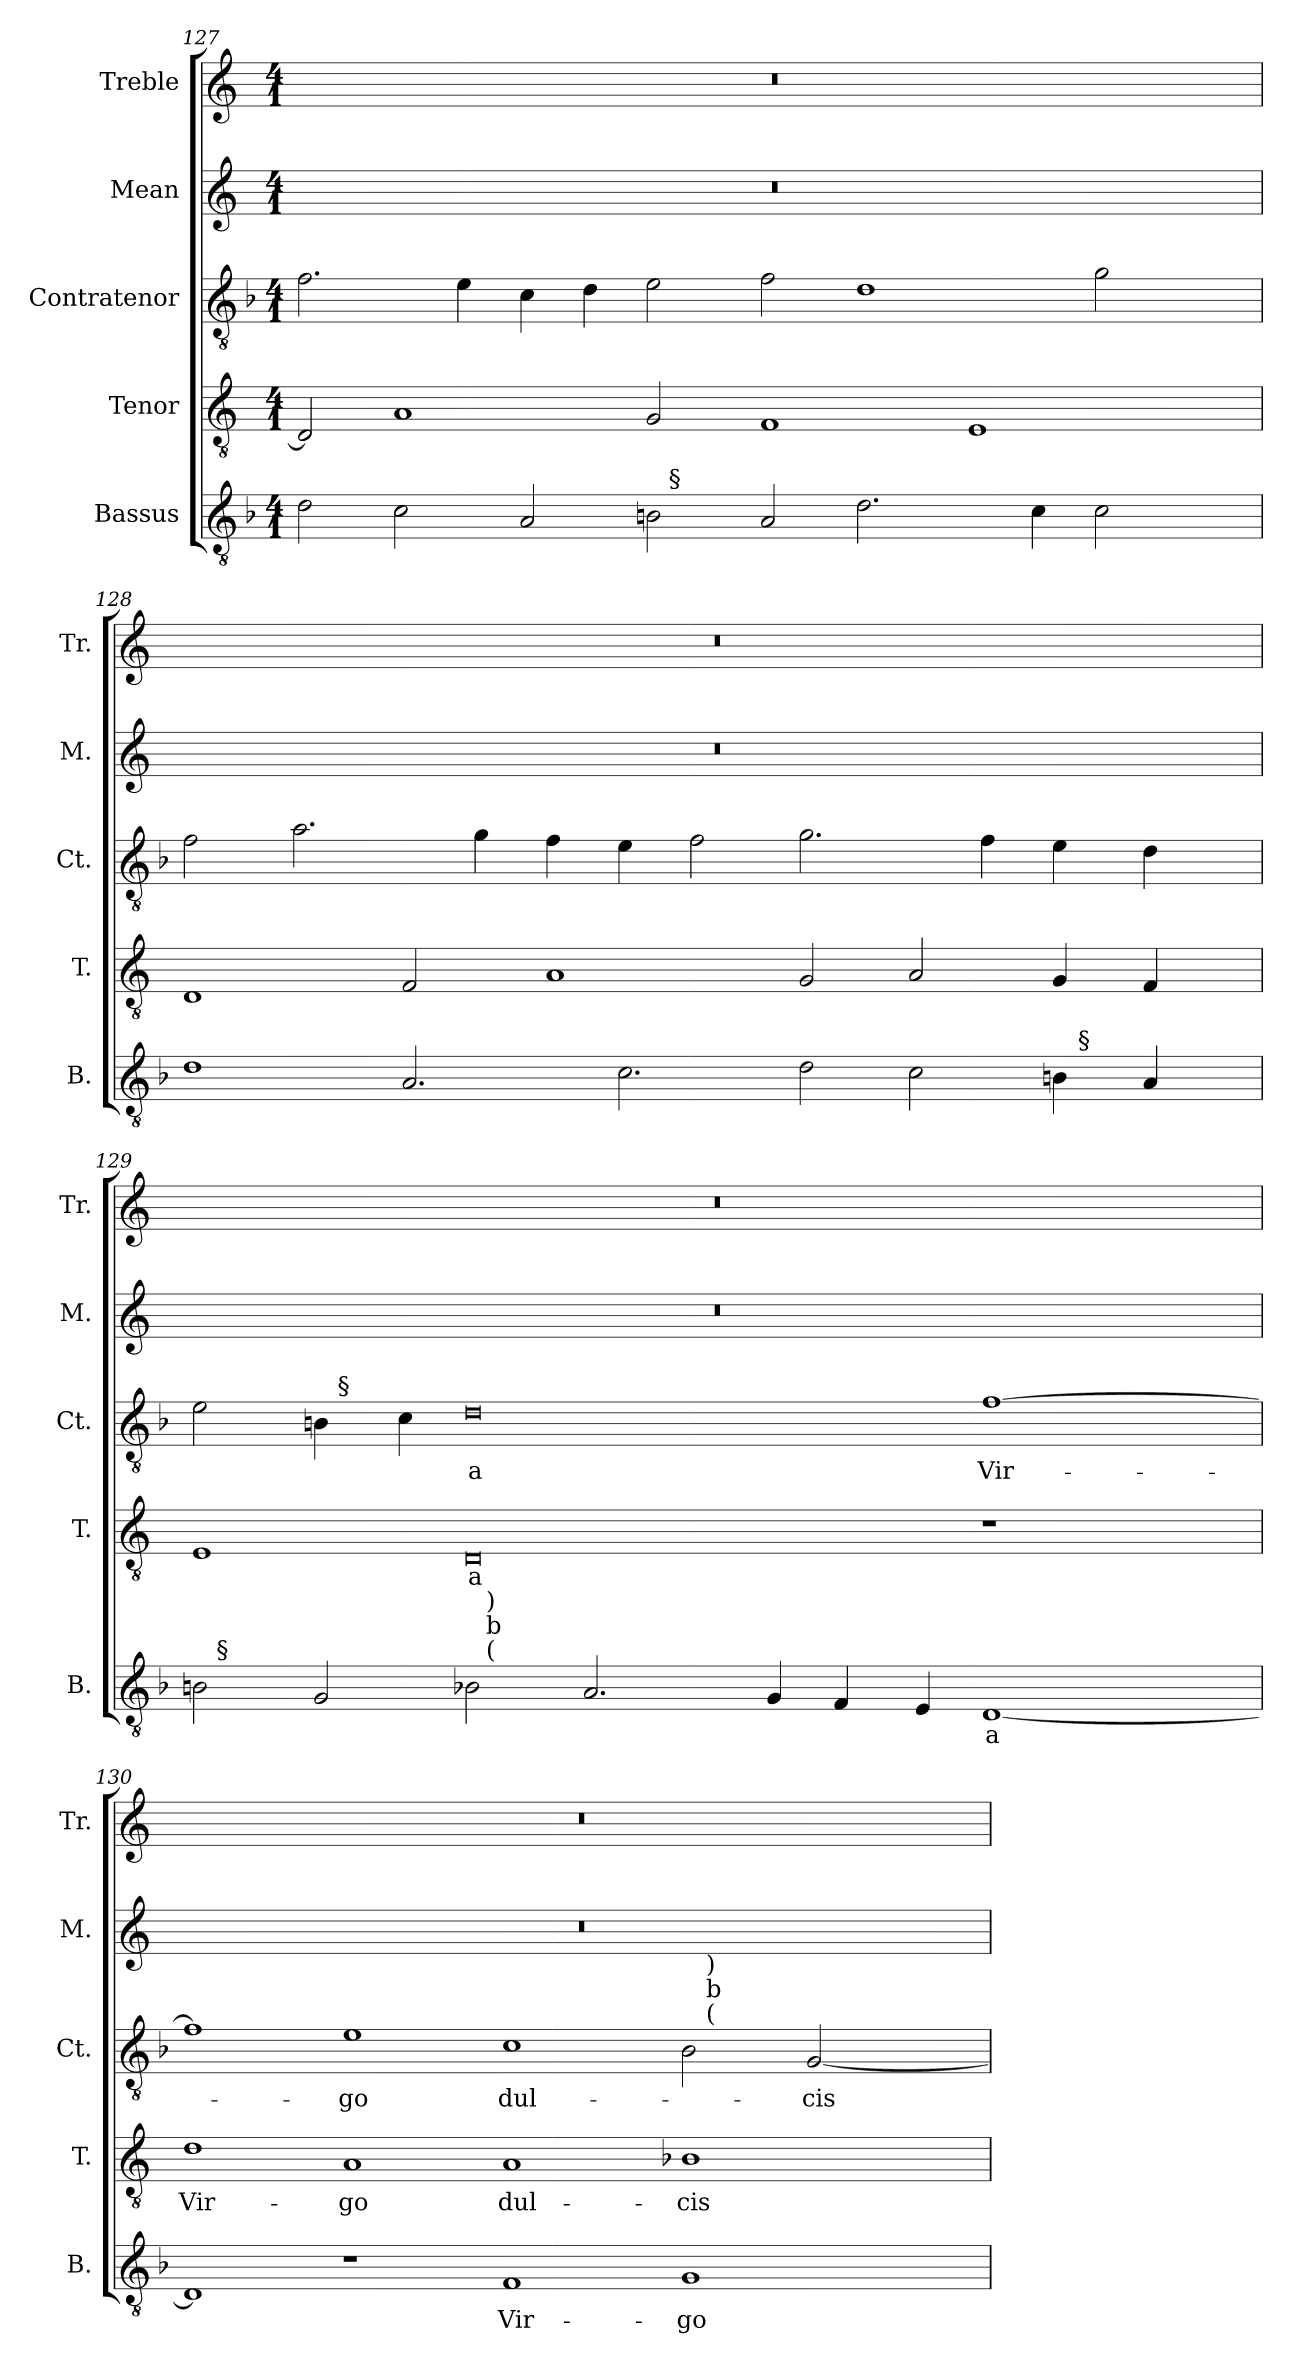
**kern	**text	**kern	**text	**kern	**text	**kern	**kern
*part5	*part5	*part4	*part4	*part3	*part3	*part2	*part1
*staff5	*staff5	*staff4	*staff4	*staff3	*staff3	*staff2	*staff1
*I"Bassus	*	*I"Tenor	*	*I"Contratenor	*	*I"Mean	*I"Treble
*I'B.	*	*I'T.	*	*I'Ct.	*	*I'M.	*I'Tr.
*clefGv2	*	*clefGv2	*	*clefGv2	*	*clefG2	*clefG2
*ITrd7c12	*	*ITrd7c12	*	*ITrd7c12	*	*	*
*k[b-]	*	*k[]	*	*k[b-]	*	*k[]	*k[]
*F:	*	*	*	*F:	*	*C:	*C:
*M4/1	*	*M4/1	*	*M4/1	*	*M4/1	*M4/1
=127	=127	=127	=127	=127	=127	=127	=127
!	!	!	!	!	!	!LO:N:vis=1	!LO:N:vis=1
*^	*	*	*	*	*	*	*
2Di\	1ryy	.	2DDi/]	.	2.Fi\	.	00r	00r
2Ci\	.	.	1AAi	.	.	.	.	.
.	.	.	.	.	4Ei\	.	.	.
2AAi/	2ryy	.	.	.	4Ci\	.	.	.
.	.	.	.	.	4Di\	.	.	.
2BBi\	32ryy	.	2GGi/	.	2Ei\	.	.	.
.	256ryy	.	.	.	.	.	.	.
!	!LO:TX:a:t=§	!	!	!	!	!	!	!
.	1ryy	.	.	.	.	.	.	.
2AAi/	.	.	1FFi	.	2Fi\	.	.	.
2.Di\	.	.	.	.	1Di	.	.	.
.	1ryy	.	.	.	.	.	.	.
.	.	.	1EEi	.	.	.	.	.
4Ci\	.	.	.	.	.	.	.	.
2Ci\	.	.	.	.	2Gi\	.	.	.
.	4ryy	.	.	.	.	.	.	.
.	8ryy	.	.	.	.	.	.	.
.	16ryy	.	.	.	.	.	.	.
.	64..ryy	.	.	.	.	.	.	.
!!LO:LB:g=z
=128`	=128`	=128`	=128`	=128`	=128`	=128`	=128`	=128`
!	!	!	!	!	!	!	!LO:N:vis=1	!LO:N:vis=1
1Di	1ryy	.	1DDi	.	2Fi\	.	00r	00r
.	.	.	.	.	2.Ai\	.	.	.
2.AAi/	1ryy	.	2FFi/	.	.	.	.	.
.	.	.	.	.	4Gi\	.	.	.
.	.	.	1AAi	.	4Fi\	.	.	.
2.Ci\	.	.	.	.	4Ei\	.	.	.
.	1ryy	.	.	.	2Fi\	.	.	.
2Di\	.	.	2GGi/	.	2.Gi\	.	.	.
2Ci\	2ryy	.	2AAi/	.	.	.	.	.
.	.	.	.	.	4Fi\	.	.	.
4BBi\	32ryy	.	4GGi/	.	4Ei\	.	.	.
.	256ryy	.	.	.	.	.	.	.
!	!LO:TX:a:t=§	!	!	!	!	!	!	!
.	4ryy	.	.	.	.	.	.	.
4AAi/	.	.	4FFi/	.	4Di\	.	.	.
.	8ryy	.	.	.	.	.	.	.
.	16ryy	.	.	.	.	.	.	.
.	64..ryy	.	.	.	.	.	.	.
=129`	=129`	=129`	=129`	=129`	=129`	=129`	=129`	=129`
!	!	!	!	!	!	!	!LO:N:vis=1	!LO:N:vis=1
*	*	*	*	*	*^	*	*	*
2BBi\	32ryy	.	1EEi	.	2Ei\	2ryy	.	00r	00r
.	256ryy	.	.	.	.	.	.	.	.
!	!LO:TX:a:t=§	!	!	!	!	!	!	!	!
.	1ryy	.	.	.	.	.	.	.	.
2GGi/	.	.	.	.	4BBi\	32ryy	.	.	.
.	.	.	.	.	.	256ryy	.	.	.
!	!	!	!	!	!	!LO:TX:a:t=§	!	!	!
.	.	.	.	.	.	1ryy	.	.	.
.	.	.	.	.	4Ci\	.	.	.	.
!	!	!	!	!LO:LY:b:color=#000000	!	!	!	!	!
!	!	!	!	!	!	!	!LO:LY:b:color=#000000	!	!
2BB-i\	.	.	0DDi	-a	0Di	.	-a	.	.
!	!LO:TX:a:t=(	!	!	!	!	!	!	!	!
!	!LO:TX:t=b	!	!	!	!	!	!	!	!
!	!LO:TX:t=)	!	!	!	!	!	!	!	!
.	1ryy	.	.	.	.	.	.	.	.
2.AAi/	.	.	.	.	.	.	.	.	.
.	.	.	.	.	.	1ryy	.	.	.
.	1ryy	.	.	.	.	.	.	.	.
4GGi/	.	.	.	.	.	.	.	.	.
4FFi/	.	.	.	.	.	.	.	.	.
.	.	.	.	.	.	1ryy	.	.	.
4EEi/	.	.	.	.	.	.	.	.	.
!	!	!LO:LY:b:color=#000000	!	!	!	!	!	!	!
!	!	!	!	!	!	!	!LO:LY:b:color=#000000	!	!
[<1DDi	.	-a	1r	.	[>1Fi	.	Vir-	.	.
.	2ryy	.	.	.	.	.	.	.	.
.	4ryy	.	.	.	.	4ryy	.	.	.
.	8ryy	.	.	.	.	8ryy	.	.	.
.	16ryy	.	.	.	.	16ryy	.	.	.
.	64..ryy	.	.	.	.	64..ryy	.	.	.
*v	*v	*	*	*	*	*	*	*	*
=130`	=130`	=130`	=130`	=130`	=130`	=130`	=130`	=130`
*^	*	*	*	*	*	*	*	*
!	!	!	!	!LO:LY:b:color=#000000	!	!	!	!LO:N:vis=1	!LO:N:vis=1
*v	*v	*	*	*	*	*	*	*	*
1DDi]	.	1Di	Vir-	1Fi]	1ryy	.	00r	00r
!	!	!	!LO:LY:b:color=#000000	!	!	!	!	!
!	!	!	!	!	!	!LO:LY:b:color=#000000	!	!
1r	.	1AAi	-go	1Ei	1ryy	-go	.	.
!	!LO:LY:b:color=#000000	!	!	!	!	!	!	!
!	!	!	!LO:LY:b:color=#000000	!	!	!	!	!
!	!	!	!	!	!	!LO:LY:b:color=#000000	!	!
1FFi	Vir-	1AAi	dul-	1Ci	1ryy	dul-	.	.
*	*	*k[b-]	*	*	*	*	*	*
*	*	*F:	*	*	*	*	*	*
!	!LO:LY:b:color=#000000	!	!	!	!	!	!	!
!	!	!	!LO:LY:b:color=#000000	!	!	!	!	!
1GGi	-go	1BB-i	-cis	2BB-i\	32ryy	.	.	.
.	.	.	.	.	256ryy	.	.	.
!	!	!	!	!	!LO:TX:a:t=(	!	!	!
!	!	!	!	!	!LO:TX:t=b	!	!	!
!	!	!	!	!	!LO:TX:t=)	!	!	!
.	.	.	.	.	2ryy	.	.	.
!	!	!	!	!	!	!LO:LY:b:color=#000000	!	!
.	.	.	.	[<2GGi/	.	-cis	.	.
.	.	.	.	.	4ryy	.	.	.
.	.	.	.	.	8ryy	.	.	.
.	.	.	.	.	16ryy	.	.	.
.	.	.	.	.	64..ryy	.	.	.
*	*	*	*	*v	*v	*	*	*
=`	=`	=`	=`	=`	=`	=`	=`
*-	*-	*-	*-	*-	*-	*-	*-
